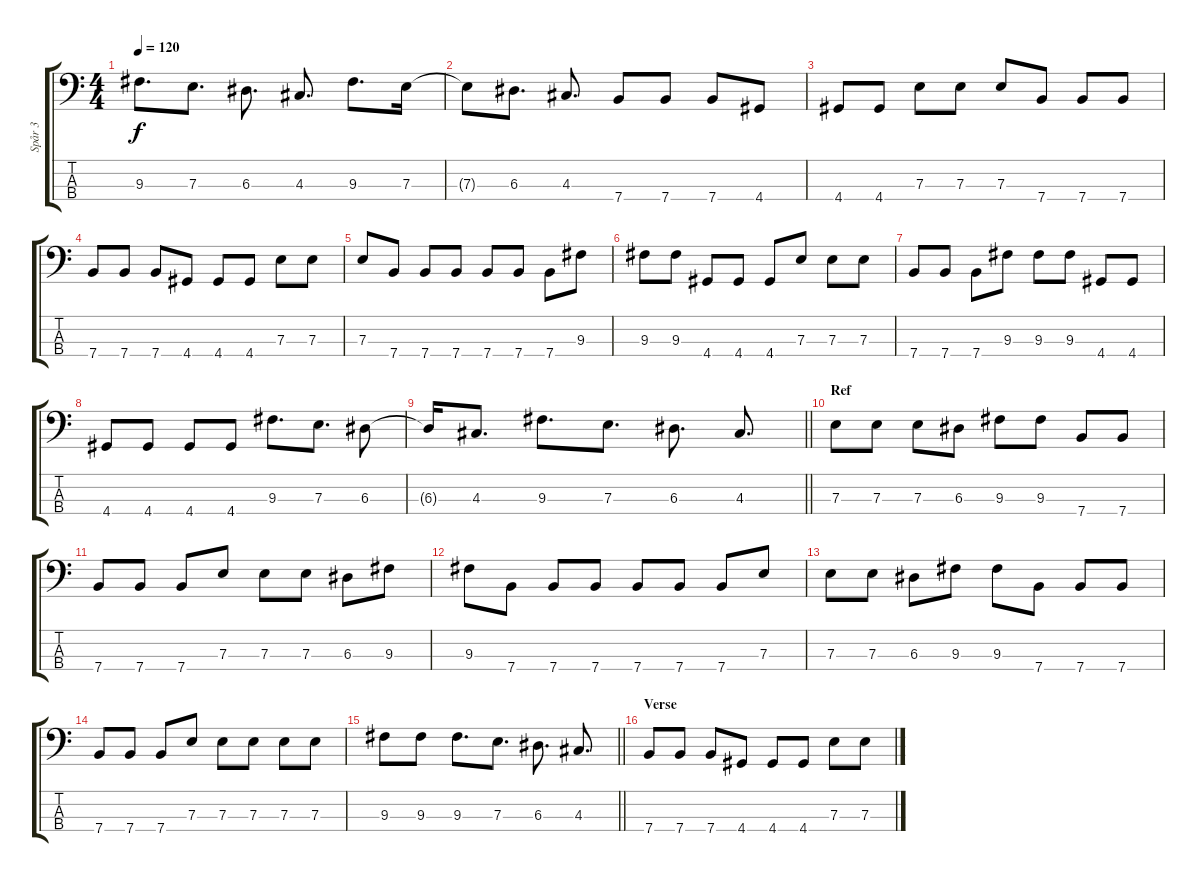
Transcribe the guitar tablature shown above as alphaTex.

\track ("Spår 3" "Spår 3") {instrument electricbassfinger}
\staff {score tabs}
\tuning (G2 D2 A1 E1) {hide}
\ts (4 4)
\tempo 120
\clef f4
\ks c
9.3.8{d dy f} 7.3.8{d} 6.3.8{d} 4.3.8{d} 9.3.8{d} 7.3.16 |
7.3{t}.8 6.3.8{d} 4.3.8{d} 7.4.8 7.4.8 7.4.8 4.4.8 |
4.4.8 4.4.8 7.3.8 7.3.8 7.3.8 7.4.8 7.4.8 7.4.8 |
7.4.8 7.4.8 7.4.8 4.4.8 4.4.8 4.4.8 7.3.8 7.3.8 |
7.3.8 7.4.8 7.4.8 7.4.8 7.4.8 7.4.8 7.4.8 9.3.8 |
9.3.8 9.3.8 4.4.8 4.4.8 4.4.8 7.3.8 7.3.8 7.3.8 |
7.4.8 7.4.8 7.4.8 9.3.8 9.3.8 9.3.8 4.4.8 4.4.8 |
4.4.8 4.4.8 4.4.8 4.4.8 9.3.8{d} 7.3.8{d} 6.3.8 |
\barLineRight lightlight
6.3{t}.16 4.3.8{d} 9.3.8{d} 7.3.8{d} 6.3.8{d} 4.3.8{d} |
\section ("" "Ref")
7.3.8 7.3.8 7.3.8 6.3.8 9.3.8 9.3.8 7.4.8 7.4.8 |
7.4.8 7.4.8 7.4.8 7.3.8 7.3.8 7.3.8 6.3.8 9.3.8 |
9.3.8 7.4.8 7.4.8 7.4.8 7.4.8 7.4.8 7.4.8 7.3.8 |
7.3.8 7.3.8 6.3.8 9.3.8 9.3.8 7.4.8 7.4.8 7.4.8 |
7.4.8 7.4.8 7.4.8 7.3.8 7.3.8 7.3.8 7.3.8 7.3.8 |
\barLineRight lightlight
9.3.8 9.3.8 9.3.8{d} 7.3.8{d} 6.3.8{d} 4.3.8{d} |
\section ("" "Verse")
7.4.8 7.4.8 7.4.8 4.4.8 4.4.8 4.4.8 7.3.8 7.3.8
